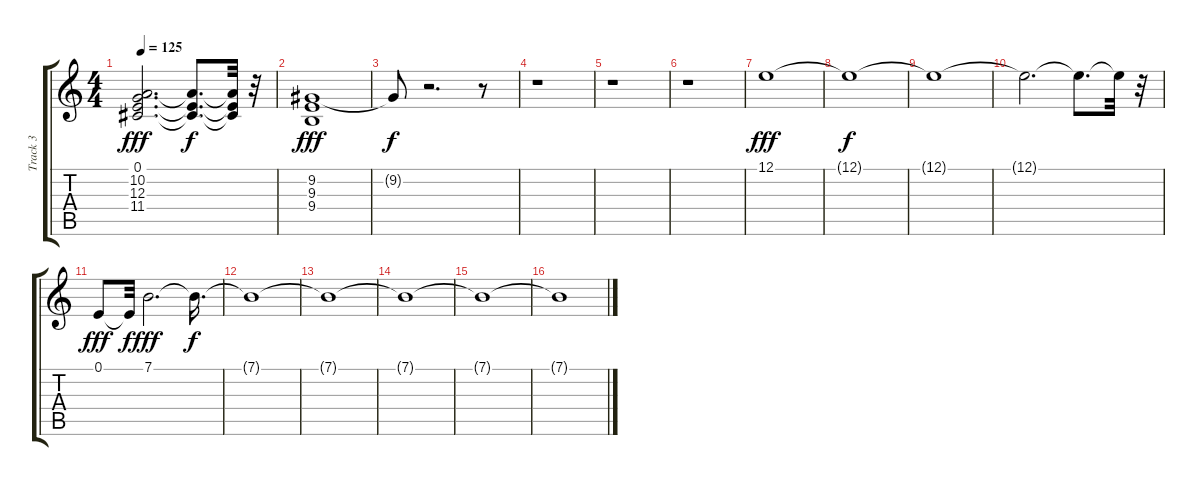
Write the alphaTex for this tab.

\track ("Track 3" "Track 3") {instrument synthbrass1}
\staff {score tabs}
\tuning (E4 B3 G3 D3 A2 E2) {hide}
\ts (4 4)
\tempo 125
\clef g2
\ks c
(0.1 10.2 12.3 11.4).2{d dy fff} (0.1{t} 10.2{t} 11.4{t}).8{d dy f} (0.1{t} 10.2{t} 11.4{t}).32 r.32 |
(9.2 9.3 9.4).1{dy fff} |
9.2{t}.8{dy f} r.2{d} r.8 |
r.1 |
r.1 |
r.1 |
12.1.1{dy fff} |
12.1{t}.1{dy f} |
12.1{t}.1 |
12.1{t}.2{d} 12.1{t}.8{d} 12.1{t}.32 r.32 |
0.1.8{dy fff} 0.1{t}.32{dy f} 7.1.2{d dy fff} 7.1{t}.16{d dy f} |
7.1{t}.1 |
7.1{t}.1 |
7.1{t}.1 |
7.1{t}.1 |
7.1{t}.1
